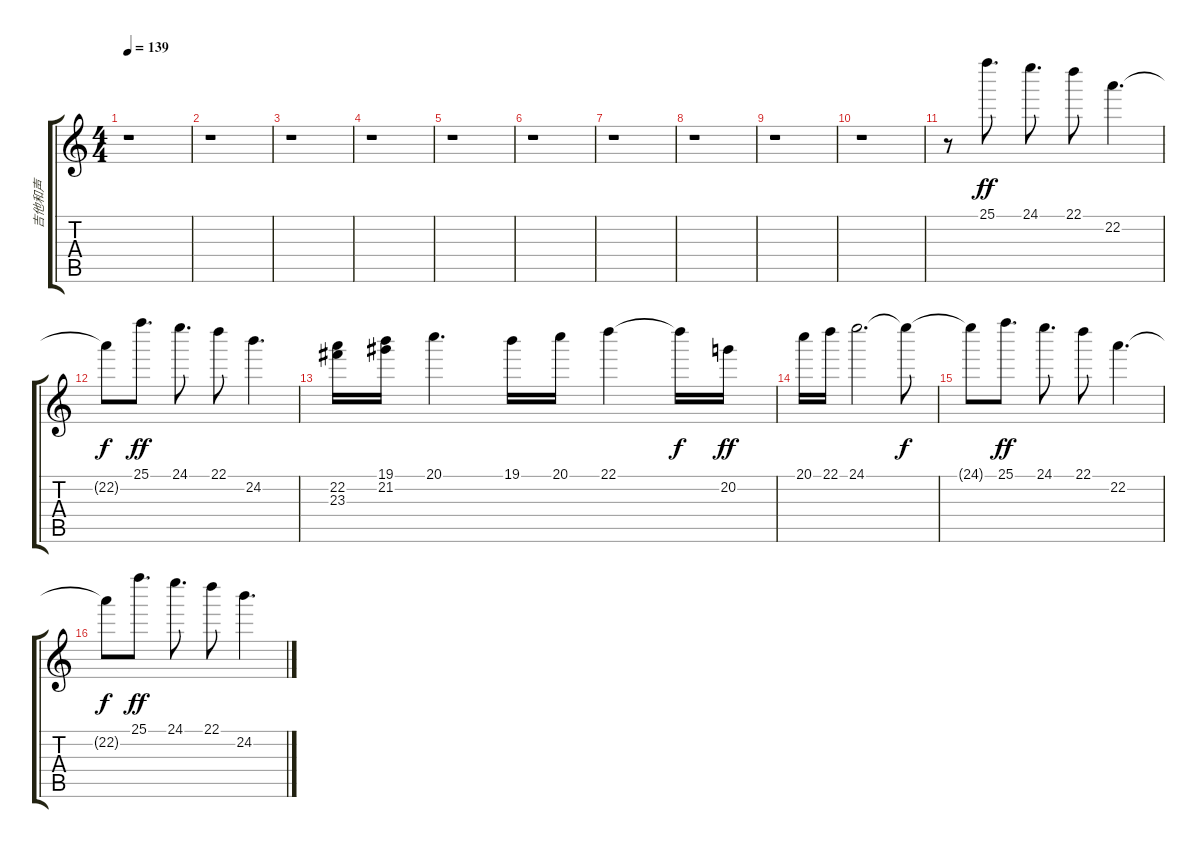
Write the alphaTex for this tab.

\track ("吉他和声" "吉他和声") {instrument acousticguitarsteel}
\staff {score tabs}
\tuning (E4 B3 G3 D3 A2 E2) {hide}
\ts (4 4)
\tempo 139
\clef g2
\ks c
r.1{dy f} |
r.1 |
r.1 |
r.1 |
r.1 |
r.1 |
r.1 |
r.1 |
r.1 |
r.1 |
r.8 25.1.8{d dy ff volume 9 balance 8 instrument rockorgan} 24.1.8{d} 22.1.8 22.2.4{d} |
22.2{t}.8{dy f} 25.1.8{d dy ff} 24.1.8{d} 22.1.8 24.2.4{d} |
(22.2 23.3).16 (19.1 21.2).16 20.1.4{d} 19.1.16 20.1.16 22.1.4 22.1{t}.16{dy f} 20.2.16{dy ff} |
20.1.16 22.1.16 24.1.2{d} 24.1{t}.8{dy f} |
24.1{t}.8 25.1.8{d dy ff} 24.1.8{d} 22.1.8 22.2.4{d} |
22.2{t}.8{dy f} 25.1.8{d dy ff} 24.1.8{d} 22.1.8 24.2.4{d}
